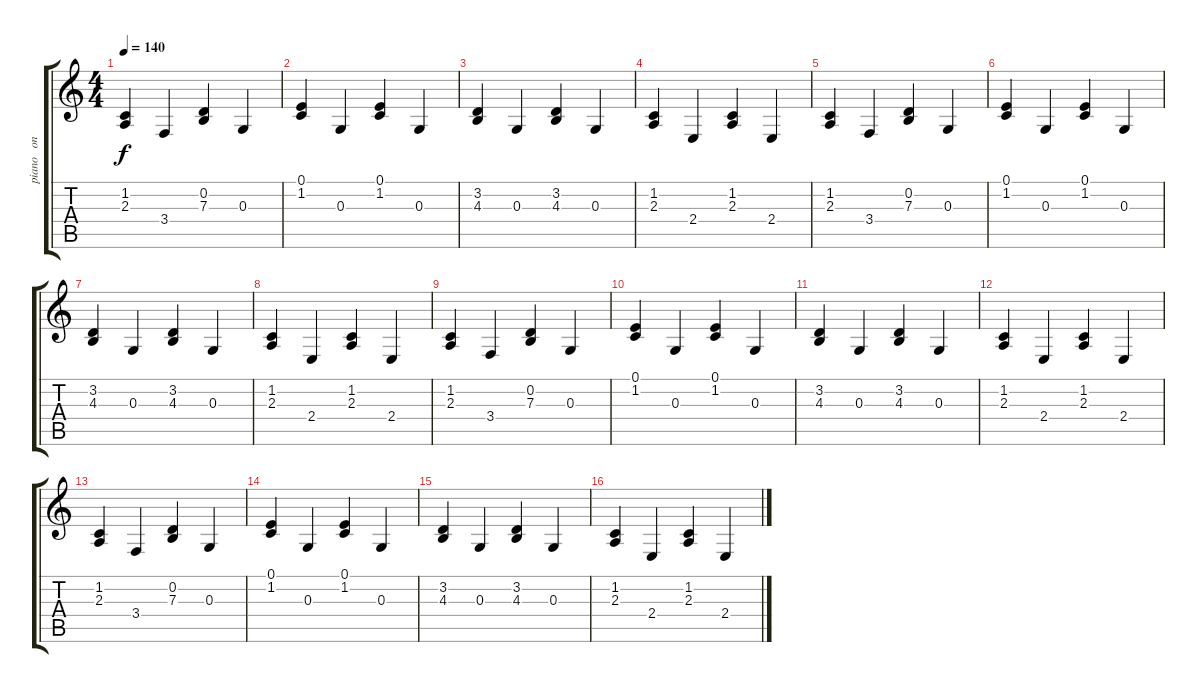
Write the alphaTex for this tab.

\track ("piano   one" "piano   on") {instrument acousticgrandpiano}
\staff {score tabs}
\tuning (E4 B3 G3 D3 A2 E2) {hide}
\ts (4 4)
\tempo 140
\clef g2
\ks c
(1.2 2.3).4{dy f} 3.4.4 (0.2 7.3).4 0.3.4 |
(0.1 1.2).4 0.3.4 (0.1 1.2).4 0.3.4 |
(3.2 4.3).4 0.3.4 (3.2 4.3).4 0.3.4 |
(1.2 2.3).4 2.4.4 (1.2 2.3).4 2.4.4 |
(1.2 2.3).4 3.4.4 (0.2 7.3).4 0.3.4 |
(0.1 1.2).4 0.3.4 (0.1 1.2).4 0.3.4 |
(3.2 4.3).4 0.3.4 (3.2 4.3).4 0.3.4 |
(1.2 2.3).4 2.4.4 (1.2 2.3).4 2.4.4 |
(1.2 2.3).4 3.4.4 (0.2 7.3).4 0.3.4 |
(0.1 1.2).4 0.3.4 (0.1 1.2).4 0.3.4 |
(3.2 4.3).4 0.3.4 (3.2 4.3).4 0.3.4 |
(1.2 2.3).4 2.4.4 (1.2 2.3).4 2.4.4 |
(1.2 2.3).4 3.4.4 (0.2 7.3).4 0.3.4 |
(0.1 1.2).4 0.3.4 (0.1 1.2).4 0.3.4 |
(3.2 4.3).4 0.3.4 (3.2 4.3).4 0.3.4 |
(1.2 2.3).4 2.4.4 (1.2 2.3).4 2.4.4
